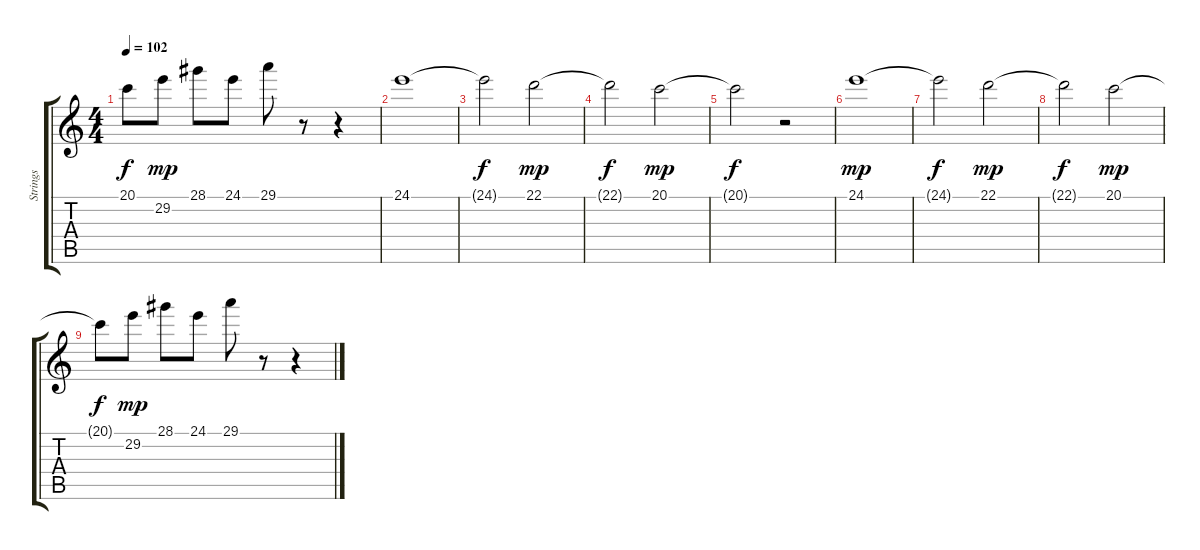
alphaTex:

\track ("Strings" "Strings") {instrument stringensemble1}
\staff {score tabs}
\tuning (E4 B3 G3 D3 A2 E2) {hide}
\ts (4 4)
\tempo 102
\clef g2
\ks c
20.1{t}.8{dy f} 29.2.8{dy mp} 28.1.8 24.1.8 29.1.8 r.8 r.4 |
24.1.1 |
24.1{t}.2{dy f} 22.1.2{dy mp} |
22.1{t}.2{dy f} 20.1.2{dy mp} |
20.1{t}.2{dy f} r.2 |
24.1.1{dy mp} |
24.1{t}.2{dy f} 22.1.2{dy mp} |
22.1{t}.2{dy f} 20.1.2{dy mp} |
20.1{t}.8{dy f} 29.2.8{dy mp} 28.1.8 24.1.8 29.1.8 r.8 r.4
